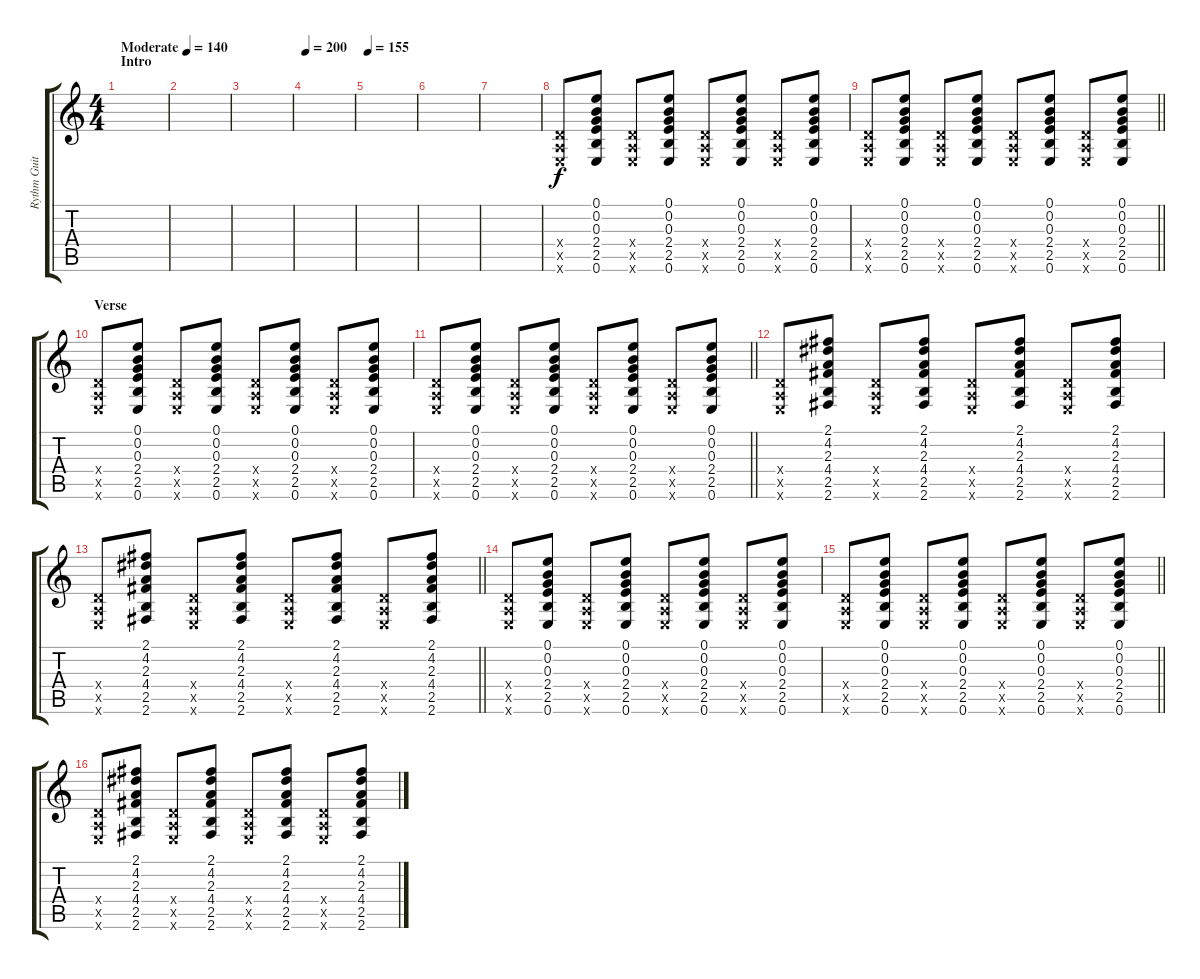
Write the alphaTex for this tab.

\track ("Rythm Guitar" "Rythm Guit") {instrument electricguitarclean}
\staff {score tabs}
\tuning (E4 B3 G3 D3 A2 E2) {hide}
\ts (4 4)
\section ("" "Intro")
\tempo (140 "Moderate")
\clef g2
\ks c
|
|
|
\tempo 200
|
\tempo 155
|
|
|
(0.4{x} 0.5{x} 0.6{x}).8 (0.1 0.2 0.3 2.4 2.5 0.6).8 (0.4{x} 0.5{x} 0.6{x}).8 (0.1 0.2 0.3 2.4 2.5 0.6).8 (0.4{x} 0.5{x} 0.6{x}).8 (0.1 0.2 0.3 2.4 2.5 0.6).8 (0.4{x} 0.5{x} 0.6{x}).8 (0.1 0.2 0.3 2.4 2.5 0.6).8 |
\barLineRight lightlight
(0.4{x} 0.5{x} 0.6{x}).8 (0.1 0.2 0.3 2.4 2.5 0.6).8 (0.4{x} 0.5{x} 0.6{x}).8 (0.1 0.2 0.3 2.4 2.5 0.6).8 (0.4{x} 0.5{x} 0.6{x}).8 (0.1 0.2 0.3 2.4 2.5 0.6).8 (0.4{x} 0.5{x} 0.6{x}).8 (0.1 0.2 0.3 2.4 2.5 0.6).8 |
\section ("" "Verse")
(0.4{x} 0.5{x} 0.6{x}).8 (0.1 0.2 0.3 2.4 2.5 0.6).8 (0.4{x} 0.5{x} 0.6{x}).8 (0.1 0.2 0.3 2.4 2.5 0.6).8 (0.4{x} 0.5{x} 0.6{x}).8 (0.1 0.2 0.3 2.4 2.5 0.6).8 (0.4{x} 0.5{x} 0.6{x}).8 (0.1 0.2 0.3 2.4 2.5 0.6).8 |
\barLineRight lightlight
(0.4{x} 0.5{x} 0.6{x}).8 (0.1 0.2 0.3 2.4 2.5 0.6).8 (0.4{x} 0.5{x} 0.6{x}).8 (0.1 0.2 0.3 2.4 2.5 0.6).8 (0.4{x} 0.5{x} 0.6{x}).8 (0.1 0.2 0.3 2.4 2.5 0.6).8 (0.4{x} 0.5{x} 0.6{x}).8 (0.1 0.2 0.3 2.4 2.5 0.6).8 |
(0.4{x} 0.5{x} 0.6{x}).8 (2.1 4.2 2.3 4.4 2.5 2.6).8 (0.4{x} 0.5{x} 0.6{x}).8 (2.1 4.2 2.3 4.4 2.5 2.6).8 (0.4{x} 0.5{x} 0.6{x}).8 (2.1 4.2 2.3 4.4 2.5 2.6).8 (0.4{x} 0.5{x} 0.6{x}).8 (2.1 4.2 2.3 4.4 2.5 2.6).8 |
\barLineRight lightlight
(0.4{x} 0.5{x} 0.6{x}).8 (2.1 4.2 2.3 4.4 2.5 2.6).8 (0.4{x} 0.5{x} 0.6{x}).8 (2.1 4.2 2.3 4.4 2.5 2.6).8 (0.4{x} 0.5{x} 0.6{x}).8 (2.1 4.2 2.3 4.4 2.5 2.6).8 (0.4{x} 0.5{x} 0.6{x}).8 (2.1 4.2 2.3 4.4 2.5 2.6).8 |
(0.4{x} 0.5{x} 0.6{x}).8 (0.1 0.2 0.3 2.4 2.5 0.6).8 (0.4{x} 0.5{x} 0.6{x}).8 (0.1 0.2 0.3 2.4 2.5 0.6).8 (0.4{x} 0.5{x} 0.6{x}).8 (0.1 0.2 0.3 2.4 2.5 0.6).8 (0.4{x} 0.5{x} 0.6{x}).8 (0.1 0.2 0.3 2.4 2.5 0.6).8 |
\barLineRight lightlight
(0.4{x} 0.5{x} 0.6{x}).8 (0.1 0.2 0.3 2.4 2.5 0.6).8 (0.4{x} 0.5{x} 0.6{x}).8 (0.1 0.2 0.3 2.4 2.5 0.6).8 (0.4{x} 0.5{x} 0.6{x}).8 (0.1 0.2 0.3 2.4 2.5 0.6).8 (0.4{x} 0.5{x} 0.6{x}).8 (0.1 0.2 0.3 2.4 2.5 0.6).8 |
(0.4{x} 0.5{x} 0.6{x}).8 (2.1 4.2 2.3 4.4 2.5 2.6).8 (0.4{x} 0.5{x} 0.6{x}).8 (2.1 4.2 2.3 4.4 2.5 2.6).8 (0.4{x} 0.5{x} 0.6{x}).8 (2.1 4.2 2.3 4.4 2.5 2.6).8 (0.4{x} 0.5{x} 0.6{x}).8 (2.1 4.2 2.3 4.4 2.5 2.6).8
